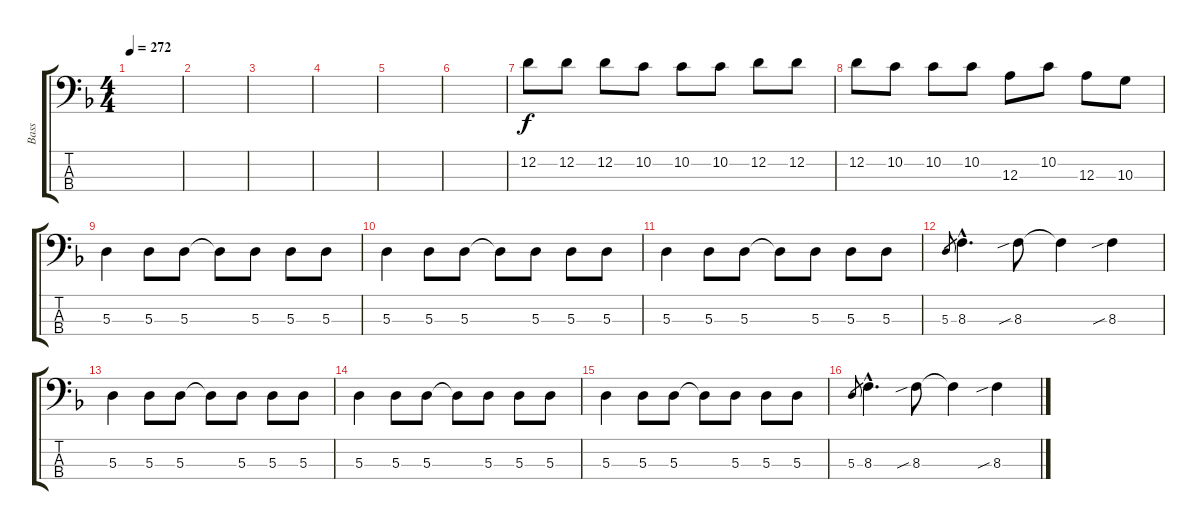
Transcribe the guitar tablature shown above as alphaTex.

\track ("Bass" "Bass") {instrument electricbasspick}
\staff {score tabs}
\tuning (G2 D2 A1 E1) {hide}
\ts (4 4)
\tempo 272
\clef f4
\ks f
|
|
|
|
|
|
12.2.8 12.2.8 12.2.8 10.2.8 10.2.8 10.2.8 12.2.8 12.2.8 |
12.2.8 10.2.8 10.2.8 10.2.8 12.3.8 10.2.8 12.3.8 10.3.8 |
5.3.4 5.3.8 5.3.8 5.3{t}.8 5.3.8 5.3.8 5.3.8 |
5.3.4 5.3.8 5.3.8 5.3{t}.8 5.3.8 5.3.8 5.3.8 |
5.3.4 5.3.8 5.3.8 5.3{t}.8 5.3.8 5.3.8 5.3.8 |
5.3.8{gr} 8.3{hac}.4{d} 8.3{sib}.8 8.3{t}.4 8.3{sib}.4 |
5.3.4 5.3.8 5.3.8 5.3{t}.8 5.3.8 5.3.8 5.3.8 |
5.3.4 5.3.8 5.3.8 5.3{t}.8 5.3.8 5.3.8 5.3.8 |
5.3.4 5.3.8 5.3.8 5.3{t}.8 5.3.8 5.3.8 5.3.8 |
5.3.8{gr} 8.3{hac}.4{d} 8.3{sib}.8 8.3{t}.4 8.3{sib}.4
